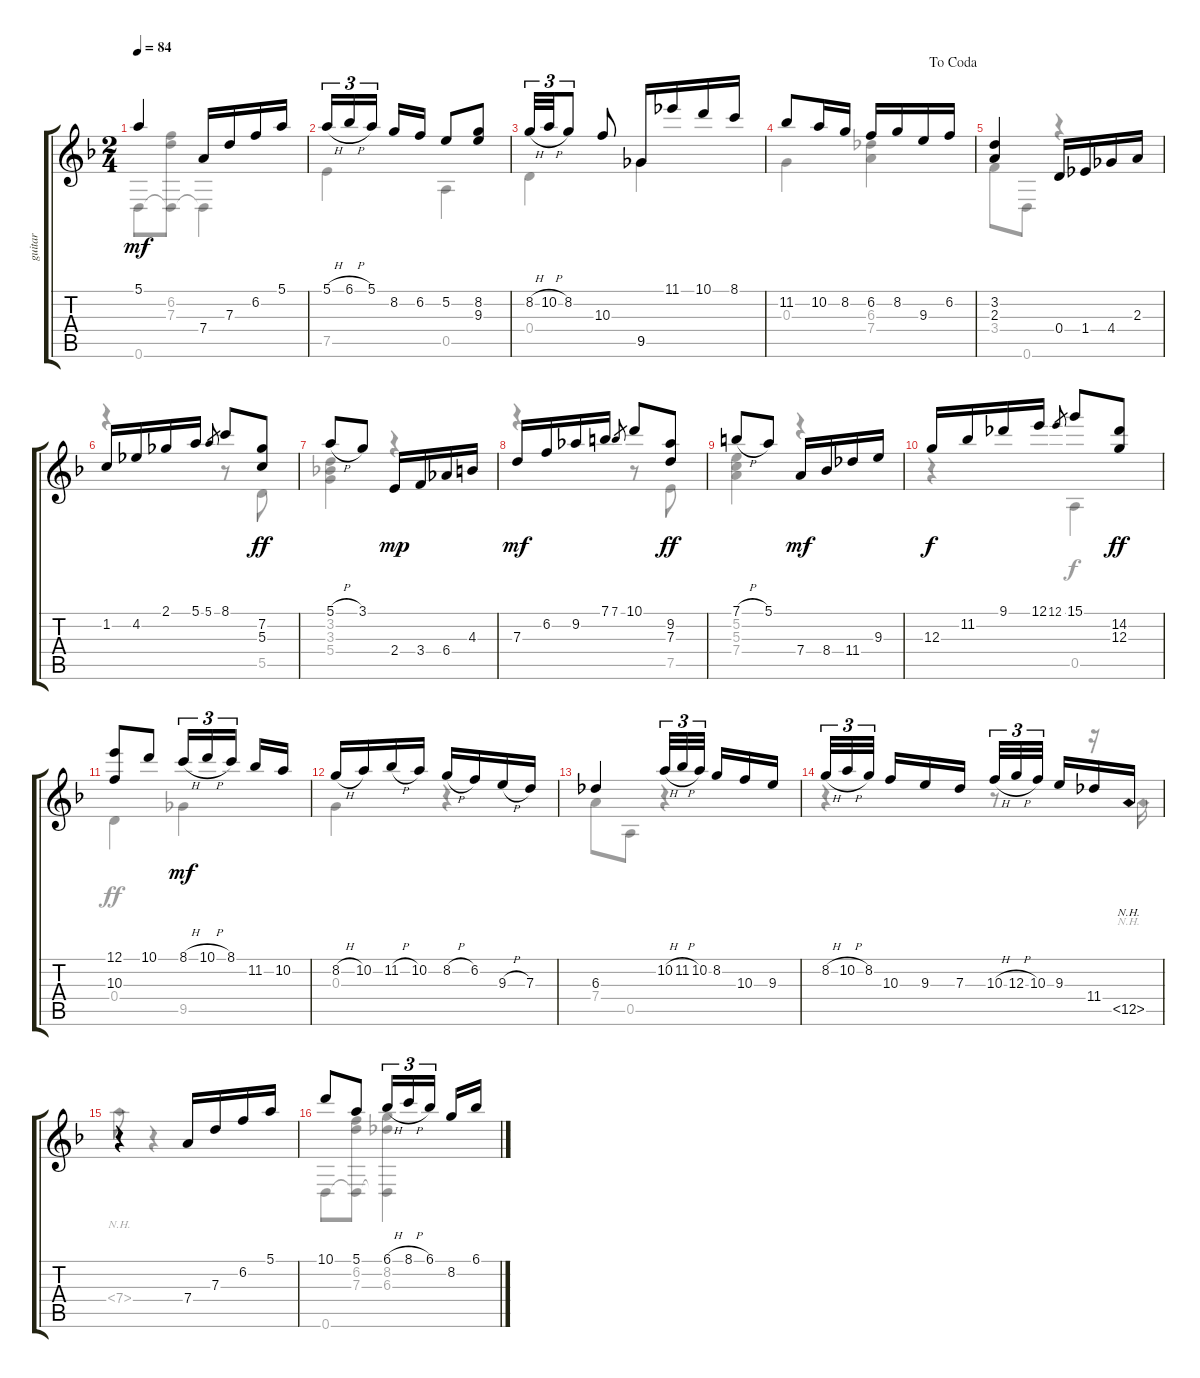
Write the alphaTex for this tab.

\track ("guitar" "guitar") {instrument acousticguitarnylon}
\staff {score tabs}
\tuning (E4 B3 G3 D3 A2 D2) {hide}
\voice
\ts (2 4)
\tempo 84
\clef g2
\ks f
5.1.4{dy mf} 7.4.16 7.3.16 6.2.16 5.1.16 |
5.1{h}.16{tu (3 2)} 6.1{h}.16{tu (3 2)} 5.1.16{tu (3 2) beam splitsecondary} 8.2.16 6.2.16 5.2.8 (8.2 9.3).8 |
8.2{h}.32{tu (3 2)} 10.2{h}.32{tu (3 2)} 8.2.8{tu (3 2)} 10.3.8 9.5.16 11.1.16 10.1.16 8.1.16 |
\jump dacoda
11.2.8 10.2.16 8.2.16 6.2.16 8.2.16 9.3.16 6.2.16 |
(3.2 2.3).4 0.4.16 1.4.16 4.4.16 2.3.16 |
1.2.16 4.2.16 2.1.16 5.1.16 5.1.8{gr} 8.1.8 (7.2 5.3).8{dy ff} |
5.1{h}.8 3.1.8 2.4.16{dy mp} 3.4.16 6.4.16 4.3.16 |
7.3.16{dy mf} 6.2.16 9.2.16 7.1.16 7.1.8{gr} 10.1.8 (9.2 7.3).8{dy ff} |
7.1{h}.8 5.1.8 7.4.16{dy mf} 8.4.16 11.4.16 9.3.16 |
12.3.16{dy f} 11.2.16 9.1.16 12.1.16 12.1.8{gr} 15.1.8 (14.2 12.3).8{dy ff} |
(12.1 10.3).8 10.1.8 8.1{h}.16{tu (3 2) dy mf} 10.1{h}.16{tu (3 2)} 8.1.16{tu (3 2) beam splitsecondary} 11.2.16 10.2.16 |
8.2{h}.16 10.2.16 11.2{h}.16 10.2.16 8.2{h}.16 6.2.16 9.3{h}.16 7.3.16 |
6.3.4 10.2{h}.32{tu (3 2)} 11.2{h}.32{tu (3 2)} 10.2.32{tu (3 2) beam splitsecondary} 8.2.16 10.3.16 9.3.16 |
8.2{h}.32{tu (3 2)} 10.2{h}.32{tu (3 2)} 8.2.32{tu (3 2) beam splitsecondary} 10.3.16 9.3.16 7.3.16 10.3{h}.32{tu (3 2)} 12.3{h}.32{tu (3 2)} 10.3.32{tu (3 2) beam splitsecondary} 9.3.16 11.4.16 12.5{nh}.16 |
r.4 7.4.16 7.3.16 6.2.16 5.1.16 |
10.1.8 5.1.8 6.1{h}.16{tu (3 2)} 8.1{h}.16{tu (3 2)} 6.1.16{tu (3 2) beam splitsecondary} 8.2.16 6.1.16
\voice
\clef g2
\ottava regular
\simile none
\ks f
0.6.8{dy mf} (6.2 7.3 0.6{t}).8 0.6{t}.4 |
7.5.4 0.5.4 |
0.4.4 9.5.4 |
0.3.4 (6.3 7.4).4 |
3.4.8 0.6.8 r.4 |
r.4 r.8 5.5.8{dy ff} |
(3.2 3.3 5.4).4 r.4 |
r.4 r.8 7.5.8 |
(5.2 5.3 7.4).4 r.4 |
r.4 0.5.4{dy f} |
0.4.4{dy ff} 9.5.4{dy mf} |
0.3.4 r.4 |
7.4.8 0.5.8 r.4 |
r.4 r.8 r.16 12.5{nh}.16 |
7.4{nh}.8 r.4 |
0.6.8 (6.2 7.3 0.6{t}).8 (8.2 6.3 0.6{t}).4
